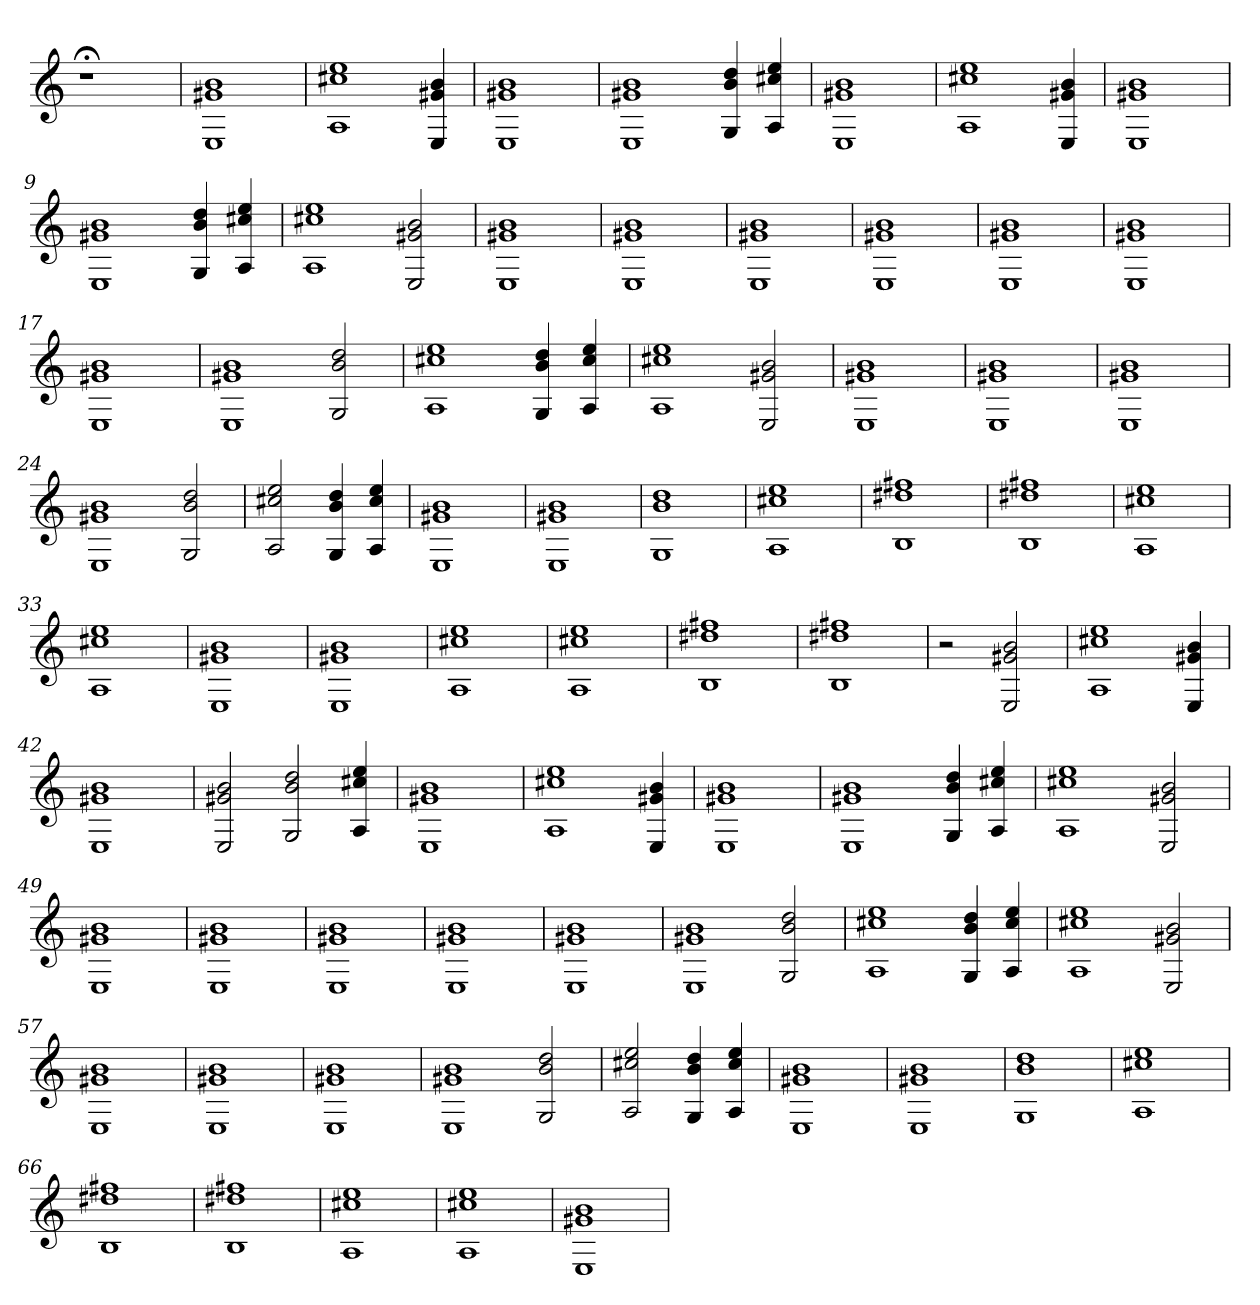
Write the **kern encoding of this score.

**kern
*part1
*staff1
=
1r;<
=1
1r
=2
1E 1g#X 1b
=3
1A 1cc#X 1ee
4E 4g#X 4b
=4
1E 1g#X 1b
=5
1E 1g#X 1b
4G 4b 4dd
4A 4cc#X 4ee
=6
1E 1g#X 1b
=7
1A 1cc#X 1ee
4E 4g#X 4b
=8
1E 1g#X 1b
=9
1E 1g#X 1b
4G 4b 4dd
4A 4cc#X 4ee
=10
1A 1cc#X 1ee
2E 2g#X 2b
=11
1E 1g#X 1b
=12
1E 1g#X 1b
=13
1E 1g#X 1b
=14
1E 1g#X 1b
=15
1E 1g#X 1b
=16
1E 1g#X 1b
=17
1E 1g#X 1b
=18
1E 1g#X 1b
2G 2b 2dd
=19
1A 1cc#X 1ee
4G 4b 4dd
4A 4cc# 4ee
=20
1A 1cc#X 1ee
2E 2g#X 2b
=21
1E 1g#X 1b
=22
1E 1g#X 1b
=23
1E 1g#X 1b
=24
1E 1g#X 1b
2G 2b 2dd
=25
2A 2cc#X 2ee
4G 4b 4dd
4A 4cc# 4ee
=26
1E 1g#X 1b
=27
1E 1g#X 1b
=28
1G 1b 1dd
=29
1A 1cc#X 1ee
=30
1B 1dd#X 1ff#X
=31
1B 1dd#X 1ff#X
=32
1A 1cc#X 1ee
=33
1A 1cc#X 1ee
=34
1E 1g#X 1b
=35
1E 1g#X 1b
=36
1A 1cc#X 1ee
=37
1A 1cc#X 1ee
=38
1B 1dd#X 1ff#X
=39
1B 1dd#X 1ff#X
=40
2r
2E 2g#X 2b
=41
1A 1cc#X 1ee
4E 4g#X 4b
=42
1E 1g#X 1b
=43
2E 2g#X 2b
2G 2b 2dd
4A 4cc#X 4ee
=44
1E 1g#X 1b
=45
1A 1cc#X 1ee
4E 4g#X 4b
=46
1E 1g#X 1b
=47
1E 1g#X 1b
4G 4b 4dd
4A 4cc#X 4ee
=48
1A 1cc#X 1ee
2E 2g#X 2b
=49
1E 1g#X 1b
=50
1E 1g#X 1b
=51
1E 1g#X 1b
=52
1E 1g#X 1b
=53
1E 1g#X 1b
=54
1E 1g#X 1b
2G 2b 2dd
=55
1A 1cc#X 1ee
4G 4b 4dd
4A 4cc# 4ee
=56
1A 1cc#X 1ee
2E 2g#X 2b
=57
1E 1g#X 1b
=58
1E 1g#X 1b
=59
1E 1g#X 1b
=60
1E 1g#X 1b
2G 2b 2dd
=61
2A 2cc#X 2ee
4G 4b 4dd
4A 4cc# 4ee
=62
1E 1g#X 1b
=63
1E 1g#X 1b
=64
1G 1b 1dd
=65
1A 1cc#X 1ee
=66
1B 1dd#X 1ff#X
=67
1B 1dd#X 1ff#X
=68
1A 1cc#X 1ee
=69
1A 1cc#X 1ee
=70
1E 1g#X 1b
=
*-
